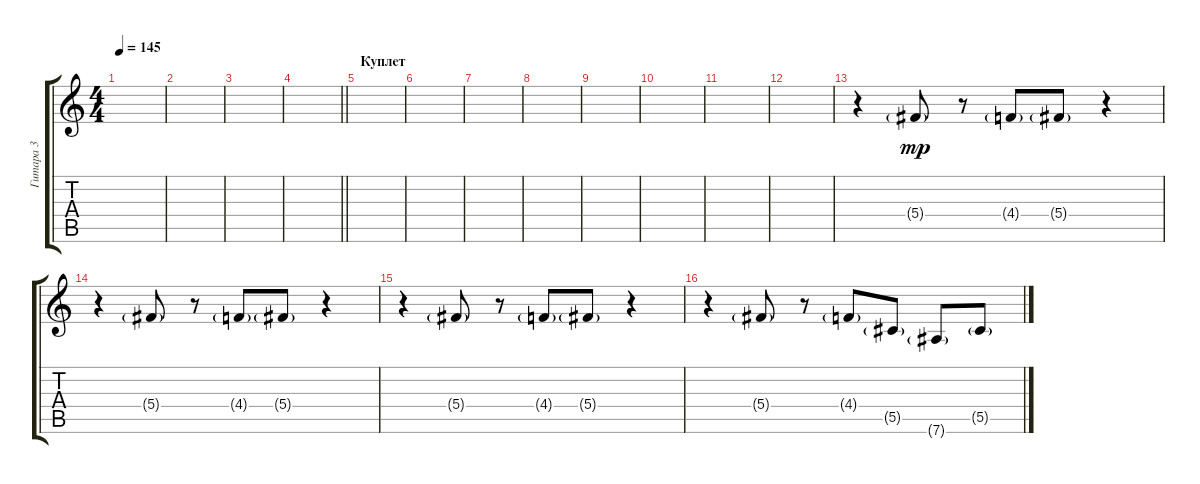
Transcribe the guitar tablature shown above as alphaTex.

\track ("Гитара 3" "Гитара 3") {instrument distortionguitar}
\staff {score tabs}
\tuning (Eb4 Bb3 Gb3 Db3 Ab2 Eb2) {hide}
\ts (4 4)
\tempo 145
\clef g2
\ks c
|
|
|
\barLineRight lightlight
|
\section ("" "Куплет")
|
|
|
|
|
|
|
|
r.4 5.4{g}.8{dy mp} r.8 4.4{g}.8 5.4{g}.8 r.4 |
r.4 5.4{g}.8 r.8 4.4{g}.8 5.4{g}.8 r.4 |
r.4 5.4{g}.8 r.8 4.4{g}.8 5.4{g}.8 r.4 |
r.4 5.4{g}.8 r.8 4.4{g}.8 5.5{g}.8 7.6{g}.8 5.5{g}.8
